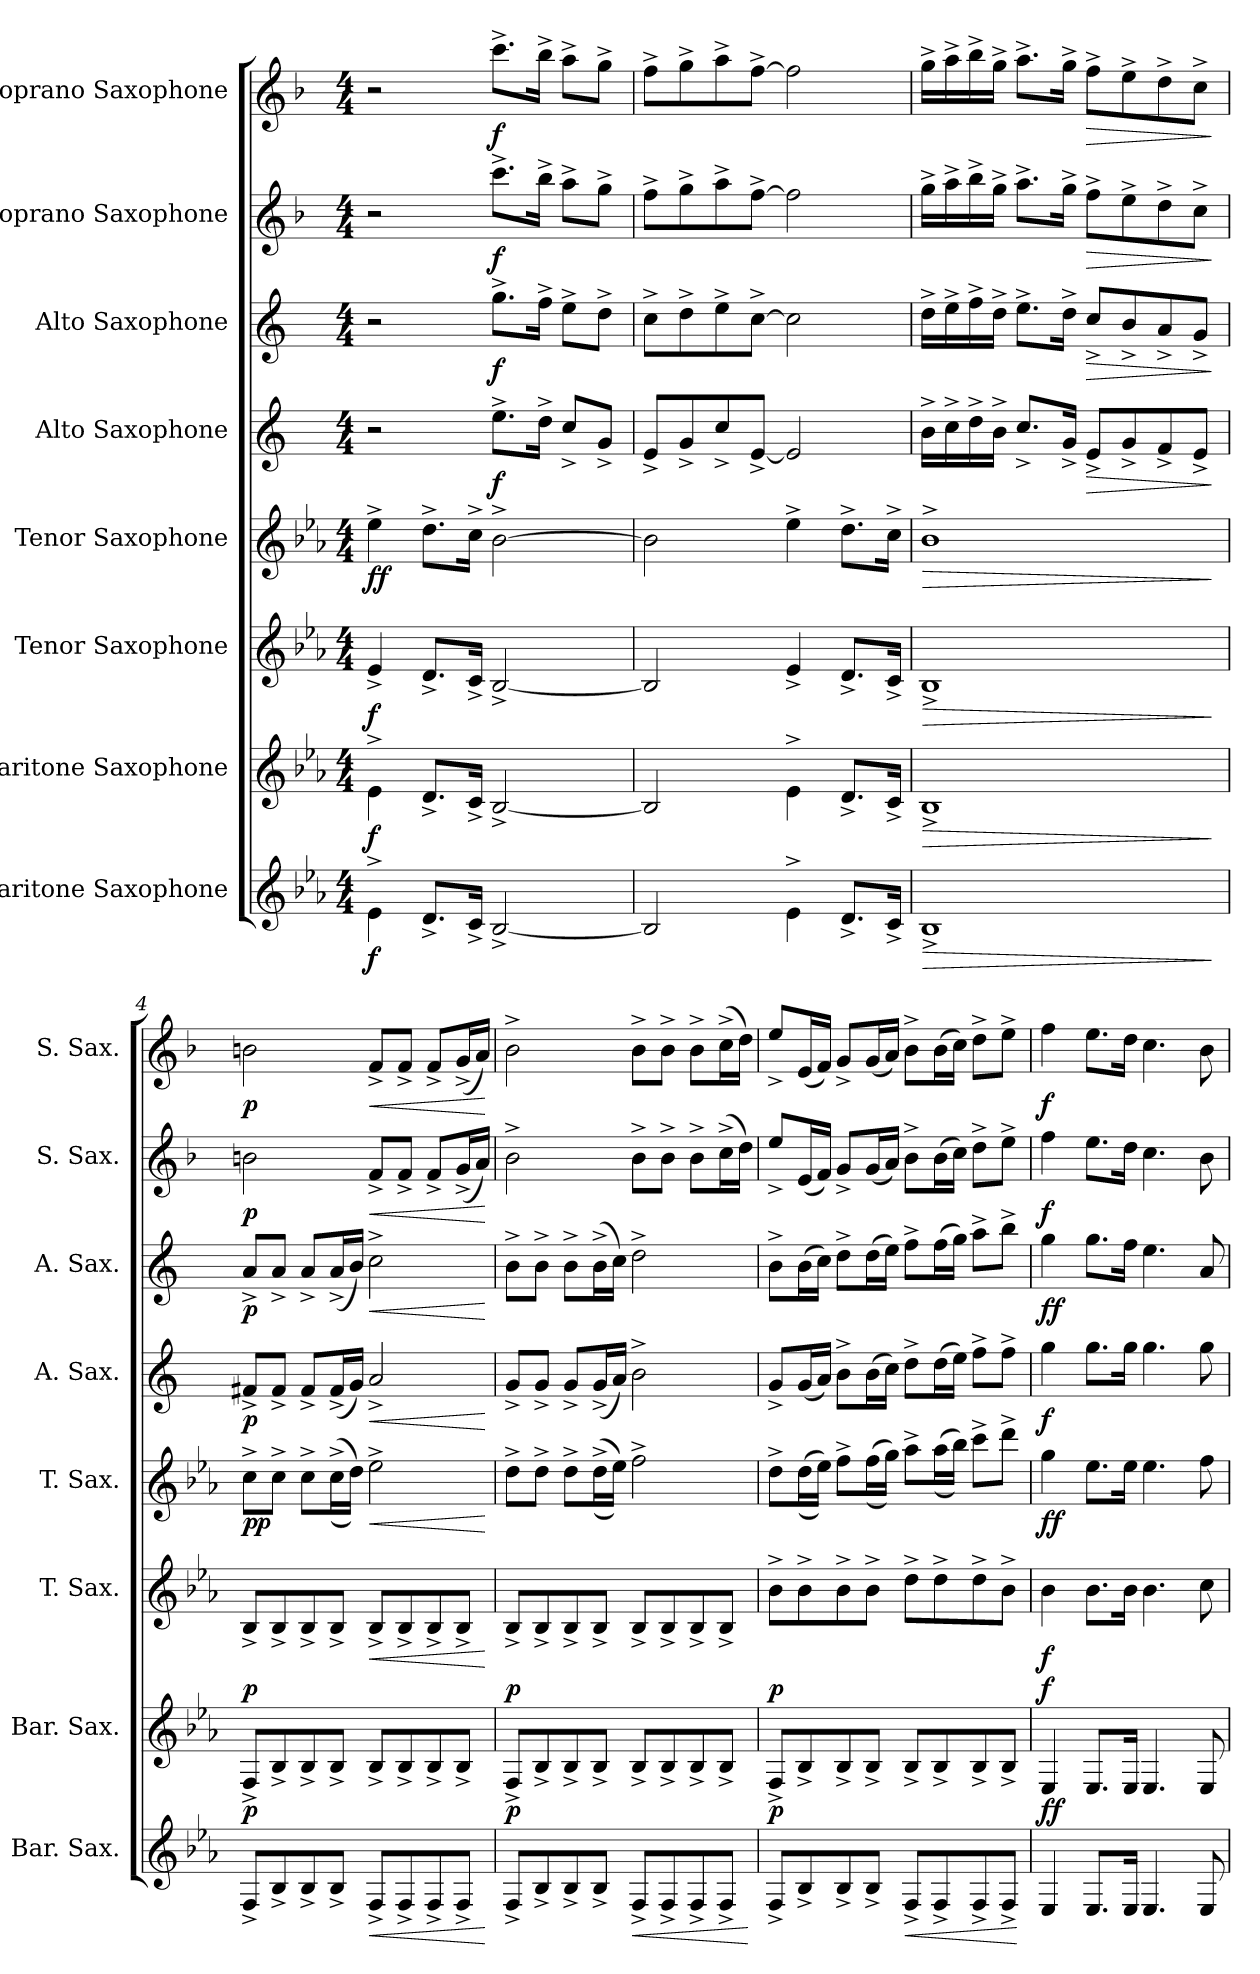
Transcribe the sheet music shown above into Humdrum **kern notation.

**kern	**dynam	**kern	**dynam	**kern	**dynam	**kern	**dynam	**kern	**dynam	**kern	**dynam	**kern	**dynam	**kern	**dynam
*part8	*part8	*part7	*part7	*part6	*part6	*part5	*part5	*part4	*part4	*part3	*part3	*part2	*part2	*part1	*part1
*staff8	*staff8	*staff7	*staff7	*staff6	*staff6	*staff5	*staff5	*staff4	*staff4	*staff3	*staff3	*staff2	*staff2	*staff1	*staff1
*I"Baritone Saxophone	*	*I"Baritone Saxophone	*	*I"Tenor Saxophone	*	*I"Tenor Saxophone	*	*I"Alto Saxophone	*	*I"Alto Saxophone	*	*I"Soprano Saxophone	*	*I"Soprano Saxophone	*
*I'Bar. Sax.	*	*I'Bar. Sax.	*	*I'T. Sax.	*	*I'T. Sax.	*	*I'A. Sax.	*	*I'A. Sax.	*	*I'S. Sax.	*	*I'S. Sax.	*
*clefG2	*	*clefG2	*	*clefG2	*	*clefG2	*	*clefG2	*	*clefG2	*	*clefG2	*	*clefG2	*
*ITrd12c21	*	*ITrd12c21	*	*ITrd8c14	*	*ITrd8c14	*	*ITrd5c9	*	*ITrd5c9	*	*ITrd1c2	*	*ITrd1c2	*
*k[b-e-a-]	*	*k[b-e-a-]	*	*k[b-e-a-]	*	*k[b-e-a-]	*	*k[b-e-a-]	*	*k[b-e-a-]	*	*k[b-e-a-]	*	*k[b-e-a-]	*
*M4/4	*	*M4/4	*	*M4/4	*	*M4/4	*	*M4/4	*	*M4/4	*	*M4/4	*	*M4/4	*
=1	=1	=1	=1	=1	=1	=1	=1	=1	=1	=1	=1	=1	=1	=1	=1
!	!LO:DY:b	!	!LO:DY:b	!	!LO:DY:b	!	!LO:DY:b	!	!	!	!	!	!	!	!
!	!	!	!	!	!	!	!LO:DY:n=1:b	!	!	!	!	!	!	!	!
4E-^\	f	4E-^\	f	4E-^/	f	4e-^\	f f	2r	.	2r	.	2r	.	2r	.
8.D^/L	.	8.D^/L	.	8.D^/L	.	8.d^\L	.	.	.	.	.	.	.	.	.
16C^/Jk	.	16C^/Jk	.	16C^/Jk	.	16c^\Jk	.	.	.	.	.	.	.	.	.
!	!	!	!	!	!	!	!	!	!LO:DY:b	!	!LO:DY:b	!	!LO:DY:b	!	!LO:DY:b
[2BB-^/	.	[2BB-^/	.	[2BB-^/	.	[2B-^\	.	8.g^\L	f	8.b-^\L	f	8.bb-^\L	f	8.bb-^\L	f
.	.	.	.	.	.	.	.	16f^\Jk	.	16a-^\Jk	.	16aa-^\Jk	.	16aa-^\Jk	.
.	.	.	.	.	.	.	.	8e-^/L	.	8g^\L	.	8gg^\L	.	8gg^\L	.
.	.	.	.	.	.	.	.	8B-^/J	.	8f^\J	.	8ff^\J	.	8ff^\J	.
=2	=2	=2	=2	=2	=2	=2	=2	=2	=2	=2	=2	=2	=2	=2	=2
2BB-/]	.	2BB-/]	.	2BB-/]	.	2B-\]	.	8G^/L	.	8e-^\L	.	8ee-^\L	.	8ee-^\L	.
.	.	.	.	.	.	.	.	8B-^/	.	8f^\	.	8ff^\	.	8ff^\	.
.	.	.	.	.	.	.	.	8e-^/	.	8g^\	.	8gg^\	.	8gg^\	.
.	.	.	.	.	.	.	.	[8G^/J	.	[8e-^\J	.	[8ee-^\J	.	[8ee-^\J	.
4E-^\	.	4E-^\	.	4E-^/	.	4e-^\	.	2G/]	.	2e-\]	.	2ee-\]	.	2ee-\]	.
8.D^/L	.	8.D^/L	.	8.D^/L	.	8.d^\L	.	.	.	.	.	.	.	.	.
16C^/Jk	.	16C^/Jk	.	16C^/Jk	.	16c^\Jk	.	.	.	.	.	.	.	.	.
=3	=3	=3	=3	=3	=3	=3	=3	=3	=3	=3	=3	=3	=3	=3	=3
!	!LO:HP:b	!	!LO:HP:b	!	!LO:HP:b	!	!LO:HP:b	!	!	!	!	!	!	!	!
!	!	!	!	!	!	!	!LO:HP:n=1:b	!	!	!	!	!	!	!	!
1BB-^	>	1BB-^	>	1BB-^	>	1B-^	> >	16d^\LL	.	16f^\LL	.	16ff^\LL	.	16ff^\LL	.
.	.	.	.	.	.	.	.	16e-^\	.	16g^\	.	16gg^\	.	16gg^\	.
.	.	.	.	.	.	.	.	16f^\	.	16a-^\	.	16aa-^\	.	16aa-^\	.
.	.	.	.	.	.	.	.	16d^\JJ	.	16f^\JJ	.	16ff^\JJ	.	16ff^\JJ	.
.	.	.	.	.	.	.	.	8.e-^/L	.	8.g^\L	.	8.gg^\L	.	8.gg^\L	.
.	.	.	.	.	.	.	.	16B-^/Jk	.	16f^\Jk	.	16ff^\Jk	.	16ff^\Jk	.
!	!	!	!	!	!	!	!	!	!LO:HP:b	!	!LO:HP:b	!	!LO:HP:b	!	!LO:HP:b
.	.	.	.	.	.	.	.	8G^/L	>	8e-^/L	>	8ee-^\L	>	8ee-^\L	>
.	.	.	.	.	.	.	.	8B-^/	.	8d^/	.	8dd^\	.	8dd^\	.
.	.	.	.	.	.	.	.	8A-^/	.	8c^/	.	8cc^\	.	8cc^\	.
.	.	.	.	.	.	.	.	8G^/J	.	8B-^/J	.	8b-^\J	.	8b-^\J	.
.	]	.	]	.	]	.	]	.	]	.	]	.	]	.	]
!!LO:PB:g=z
=4	=4	=4	=4	=4	=4	=4	=4	=4	=4	=4	=4	=4	=4	=4	=4
!	!LO:DY:a	!	!LO:DY:a	!	!	!	!LO:DY:b	!	!	!	!	!	!	!	!
!	!	!	!	!	!	!	!LO:DY:n=1:b	!	!LO:DY:b	!	!LO:DY:b	!	!LO:DY:b	!	!LO:DY:b
8FF^/L	p	8FF^/L	p	8BB-^/L	.	8c^\L	p p	8An^/L	p	8c^/L	p	2an\	p	2an\	p
8BB-^/	.	8BB-^/	.	8BB-^/	.	8c^\J	]	8A^/J	.	8c^/J	.	.	.	.	.
8BB-^/	.	8BB-^/	.	8BB-^/	.	8c^\L	.	8A^/L	.	8c^/L	.	.	.	.	.
8BB-^/J	.	8BB-^/J	.	8BB-^/J	.	((16c^\L	.	(16A^/L	.	(16c^/L	.	.	.	.	.
.	.	.	.	.	.	16d\JJ))	.	16B-/JJ)	.	16d/JJ)	.	.	.	.	.
!	!LO:HP:b	!	!	!	!LO:HP:b	!	!LO:HP:b	!	!	!	!	!	!	!	!
!	!	!	!	!	!	!	!LO:HP:n=1:b	!	!LO:HP:b	!	!LO:HP:b	!	!LO:HP:b	!	!LO:HP:b
8FF^/L	<	8BB-^/L	.	8BB-^/L	<	2e-^\	< <	2c^/	<	2e-^\	<	8e-^/L	<	8e-^/L	<
8FF^/	.	8BB-^/	.	8BB-^/	.	.	.	.	.	.	.	8e-^/J	.	8e-^/J	.
8FF^/	.	8BB-^/	.	8BB-^/	.	.	.	.	.	.	.	8e-^/L	.	8e-^/L	.
8FF^/J	.	8BB-^/J	.	8BB-^/J	.	.	.	.	.	.	.	(16f^/L	.	(16f^/L	.
.	.	.	.	.	.	.	.	.	.	.	.	16g/JJ)	.	16g/JJ)	.
.	[	.	.	.	[	.	[	.	[	.	[	.	[	.	[
=5	=5	=5	=5	=5	=5	=5	=5	=5	=5	=5	=5	=5	=5	=5	=5
!	!LO:DY:a	!	!LO:DY:a	!	!	!	!	!	!	!	!	!	!	!	!
8FF^/L	p	8FF^/L	p	8BB-^/L	.	8d^\L	.	8B-^/L	.	8d^\L	.	2a-^\	.	2a-^\	.
8BB-^/	.	8BB-^/	.	8BB-^/	.	8d^\J	[	8B-^/J	.	8d^\J	.	.	.	.	.
8BB-^/	.	8BB-^/	.	8BB-^/	.	8d^\L	.	8B-^/L	.	8d^\L	.	.	.	.	.
8BB-^/J	.	8BB-^/J	.	8BB-^/J	.	((16d^\L	.	(16B-^/L	.	(16d^\L	.	.	.	.	.
.	.	.	.	.	.	16e-\JJ))	.	16c/JJ)	.	16e-\JJ)	.	.	.	.	.
!	!LO:HP:b	!	!	!	!	!	!	!	!	!	!	!	!	!	!
8FF^/L	<	8BB-^/L	.	8BB-^/L	.	2f^\	.	2d^\	.	2f^\	.	8a-^\L	.	8a-^\L	.
8FF^/	.	8BB-^/	.	8BB-^/	.	.	.	.	.	.	.	8a-^\J	.	8a-^\J	.
8FF^/	.	8BB-^/	.	8BB-^/	.	.	.	.	.	.	.	8a-^\L	.	8a-^\L	.
8FF^/J	.	8BB-^/J	.	8BB-^/J	.	.	.	.	.	.	.	(16b-^\L	.	(16b-^\L	.
.	.	.	.	.	.	.	.	.	.	.	.	16cc\JJ)	.	16cc\JJ)	.
.	[	.	.	.	.	.	.	.	.	.	.	.	.	.	.
=6	=6	=6	=6	=6	=6	=6	=6	=6	=6	=6	=6	=6	=6	=6	=6
!	!LO:DY:a	!	!LO:DY:a	!	!	!	!	!	!	!	!	!	!	!	!
8FF^/L	p	8FF^/L	p	8B-^\L	.	8d^\L	.	8B-^/L	.	8d^\L	.	8dd^/L	.	8dd^/L	.
8BB-^/	.	8BB-^/	.	8B-^\	.	((16d\L	.	(16B-/L	.	(16d\L	.	(16d/L	.	(16d/L	.
.	.	.	.	.	.	16e-\JJ))	.	16c/JJ)	.	16e-\JJ)	.	16e-/JJ)	.	16e-/JJ)	.
8BB-^/	.	8BB-^/	.	8B-^\	.	8f^\L	.	8d^\L	.	8f^\L	.	8f^/L	.	8f^/L	.
8BB-^/J	.	8BB-^/J	.	8B-^\J	.	((16f\L	.	(16d\L	.	(16f\L	.	(16f/L	.	(16f/L	.
.	.	.	.	.	.	16g\JJ))	.	16e-\JJ)	.	16g\JJ)	.	16g/JJ)	.	16g/JJ)	.
!	!LO:HP:b	!	!	!	!	!	!	!	!	!	!	!	!	!	!
8FF^/L	<	8BB-^/L	.	8d^\L	.	8a-^\L	.	8f^\L	.	8a-^\L	.	8a-^\L	.	8a-^\L	.
8FF^/	.	8BB-^/	.	8d^\	.	((16a-\L	.	(16f\L	.	(16a-\L	.	(16a-\L	.	(16a-\L	.
.	.	.	.	.	.	16b-\JJ))	.	16g\JJ)	.	16b-\JJ)	.	16b-\JJ)	.	16b-\JJ)	.
8FF^/	.	8BB-^/	.	8d^\	.	8cc^\L	.	8a-^\L	.	8cc^\L	.	8cc^\L	.	8cc^\L	.
8FF^/J	.	8BB-^/J	.	8B-^\J	.	8dd^\J	.	8a-^\J	.	8dd^\J	.	8dd^\J	.	8dd^\J	.
.	[	.	.	.	.	.	.	.	.	.	.	.	.	.	.
!!LO:PB:g=z
=7	=7	=7	=7	=7	=7	=7	=7	=7	=7	=7	=7	=7	=7	=7	=7
!	!LO:DY:a	!	!	!	!	!	!	!	!	!	!	!	!	!	!
!	!LO:DY:n=1:a	!	!LO:DY:a	!	!LO:DY:b	!	!LO:DY:b	!	!	!	!	!	!	!	!
!	!	!	!	!	!	!	!LO:DY:n=1:b	!	!LO:DY:b	!	!LO:DY:b	!	!	!	!
!	!	!	!	!	!	!	!	!	!	!	!LO:DY:n=1:b	!	!LO:DY:b	!	!LO:DY:b
4EE-/	f f	4EE-/	f	4B-\	f	4g\	f f	4b-\	f	4b-\	f f	4ee-\	f	4ee-\	f
8.EE-/L	.	8.EE-/L	.	8.B-\L	.	8.e-\L	.	8.b-\L	.	8.b-\L	.	8.dd\L	.	8.dd\L	.
16EE-/Jk	.	16EE-/Jk	.	16B-\Jk	.	16e-\Jk	.	16b-\Jk	.	16a-\Jk	.	16cc\Jk	.	16cc\Jk	.
4.EE-/	.	4.EE-/	.	4.B-\	.	4.e-\	.	4.b-\	.	4.g\	.	4.b-\	.	4.b-\	.
8EE-/	.	8EE-/	.	8c\	.	8f\	.	8b-\	.	8c/	.	8a-\	.	8a-\	.
=	=	=	=	=	=	=	=	=	=	=	=	=	=	=	=
*-	*-	*-	*-	*-	*-	*-	*-	*-	*-	*-	*-	*-	*-	*-	*-
